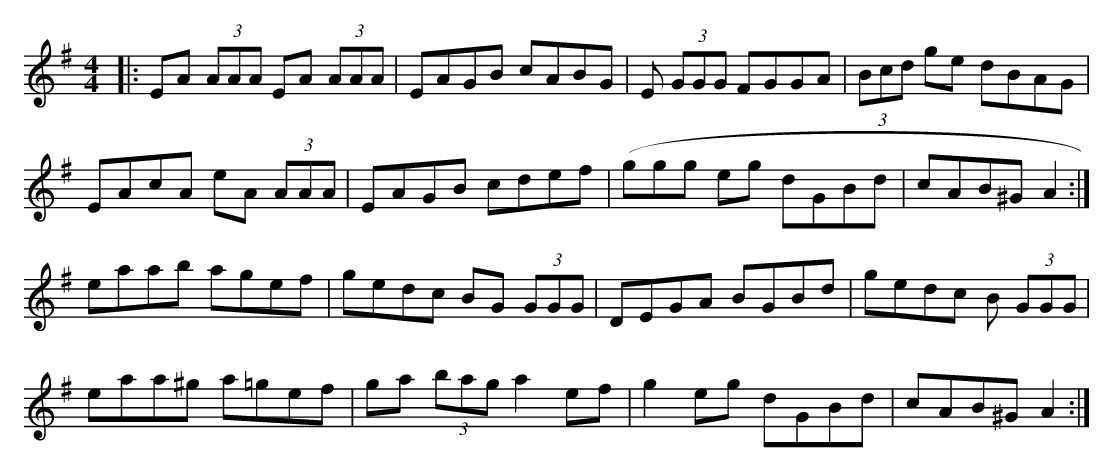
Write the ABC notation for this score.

X:1
M:4/4
K:Ador
|:EA (3AAA EA (3AAA|EAGB cABG|E (3GGG FGGA|(3Bcd ge dBAG|
EAcA eA (3AAA|EAGB cdef|(ggg eg dGBd|cAB^G A2:|
eaab agef|gedc BG (3GGG|DEGA BGBd|gedc B (3GGG|
eaa^g a=gef|ga (3bag a2 ef|g2 eg dGBd|cAB^G A2:|
